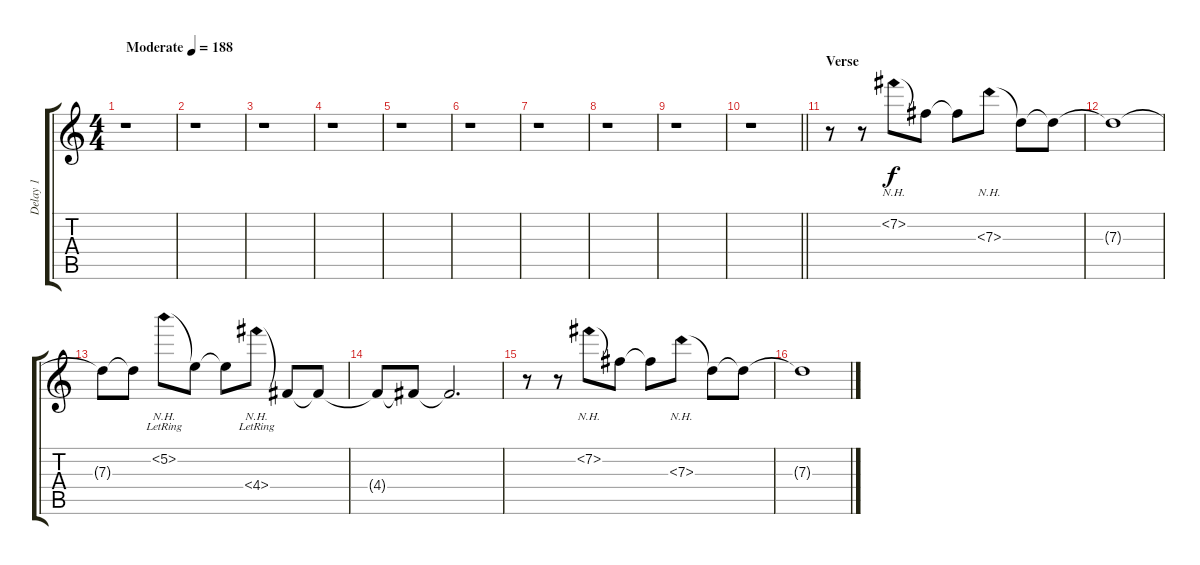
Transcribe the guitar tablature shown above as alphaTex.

\track ("Delay 1" "Delay 1") {instrument electricguitarclean}
\staff {score tabs}
\tuning (E4 B3 G3 D3 A2 E2) {hide}
\ts (4 4)
\tempo (188 "Moderate")
\clef g2
\ks c
r.1{dy f instrument electricguitarclean} |
r.1 |
r.1 |
r.1 |
r.1 |
r.1 |
r.1 |
r.1 |
r.1 |
\barLineRight lightlight
r.1 |
\section ("" "Verse")
r.8 r.8 7.2{nh}.8 7.2{t}.8 7.2{t}.8 7.3{nh}.8 7.3{t}.8 7.3{t}.8 |
7.3{t}.1 |
7.3{t}.8 7.3{t}.8 5.2{nh lr}.8 5.2{t}.8 5.2{t}.8 4.4{nh lr}.8 4.4{t}.8 4.4{t}.8 |
4.4{t}.8 4.4{t}.8 4.4{t}.2{d} |
r.8 r.8 7.2{nh}.8 7.2{t}.8 7.2{t}.8 7.3{nh}.8 7.3{t}.8 7.3{t}.8 |
7.3{t}.1
